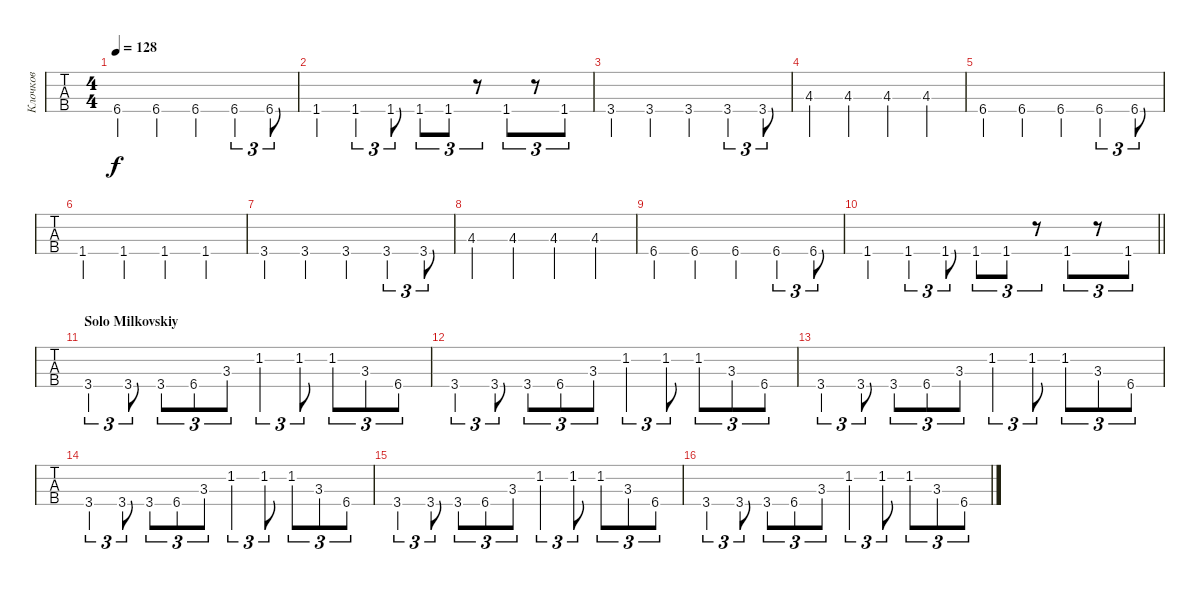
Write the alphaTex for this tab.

\track ("Клочков" "Клочков") {instrument electricbassfinger}
\staff {tabs}
\tuning (G2 D2 A1 D1) {hide}
\ts (4 4)
\tempo 128
\clef f4
\ks c
6.4.4{dy f} 6.4.4 6.4.4 6.4.4{tu (3 2)} 6.4.8{tu (3 2)} |
1.4.4 1.4.4{tu (3 2)} 1.4.8{tu (3 2)} 1.4.8{tu (3 2)} 1.4.8{tu (3 2)} r.8{tu (3 2)} 1.4.8{tu (3 2)} r.8{tu (3 2)} 1.4.8{tu (3 2)} |
3.4.4 3.4.4 3.4.4 3.4.4{tu (3 2)} 3.4.8{tu (3 2)} |
4.3.4 4.3.4 4.3.4 4.3.4 |
6.4.4 6.4.4 6.4.4 6.4.4{tu (3 2)} 6.4.8{tu (3 2)} |
1.4.4 1.4.4 1.4.4 1.4.4 |
3.4.4 3.4.4 3.4.4 3.4.4{tu (3 2)} 3.4.8{tu (3 2)} |
4.3.4 4.3.4 4.3.4 4.3.4 |
6.4.4 6.4.4 6.4.4 6.4.4{tu (3 2)} 6.4.8{tu (3 2)} |
\barLineRight lightlight
1.4.4 1.4.4{tu (3 2)} 1.4.8{tu (3 2)} 1.4.8{tu (3 2)} 1.4.8{tu (3 2)} r.8{tu (3 2)} 1.4.8{tu (3 2)} r.8{tu (3 2)} 1.4.8{tu (3 2)} |
\section ("" "Solo Milkovskiy")
3.4.4{tu (3 2)} 3.4.8{tu (3 2)} 3.4.8{tu (3 2)} 6.4.8{tu (3 2)} 3.3.8{tu (3 2)} 1.2.4{tu (3 2)} 1.2.8{tu (3 2)} 1.2.8{tu (3 2)} 3.3.8{tu (3 2)} 6.4.8{tu (3 2)} |
3.4.4{tu (3 2)} 3.4.8{tu (3 2)} 3.4.8{tu (3 2)} 6.4.8{tu (3 2)} 3.3.8{tu (3 2)} 1.2.4{tu (3 2)} 1.2.8{tu (3 2)} 1.2.8{tu (3 2)} 3.3.8{tu (3 2)} 6.4.8{tu (3 2)} |
3.4.4{tu (3 2)} 3.4.8{tu (3 2)} 3.4.8{tu (3 2)} 6.4.8{tu (3 2)} 3.3.8{tu (3 2)} 1.2.4{tu (3 2)} 1.2.8{tu (3 2)} 1.2.8{tu (3 2)} 3.3.8{tu (3 2)} 6.4.8{tu (3 2)} |
3.4.4{tu (3 2)} 3.4.8{tu (3 2)} 3.4.8{tu (3 2)} 6.4.8{tu (3 2)} 3.3.8{tu (3 2)} 1.2.4{tu (3 2)} 1.2.8{tu (3 2)} 1.2.8{tu (3 2)} 3.3.8{tu (3 2)} 6.4.8{tu (3 2)} |
3.4.4{tu (3 2)} 3.4.8{tu (3 2)} 3.4.8{tu (3 2)} 6.4.8{tu (3 2)} 3.3.8{tu (3 2)} 1.2.4{tu (3 2)} 1.2.8{tu (3 2)} 1.2.8{tu (3 2)} 3.3.8{tu (3 2)} 6.4.8{tu (3 2)} |
3.4.4{tu (3 2)} 3.4.8{tu (3 2)} 3.4.8{tu (3 2)} 6.4.8{tu (3 2)} 3.3.8{tu (3 2)} 1.2.4{tu (3 2)} 1.2.8{tu (3 2)} 1.2.8{tu (3 2)} 3.3.8{tu (3 2)} 6.4.8{tu (3 2)}
